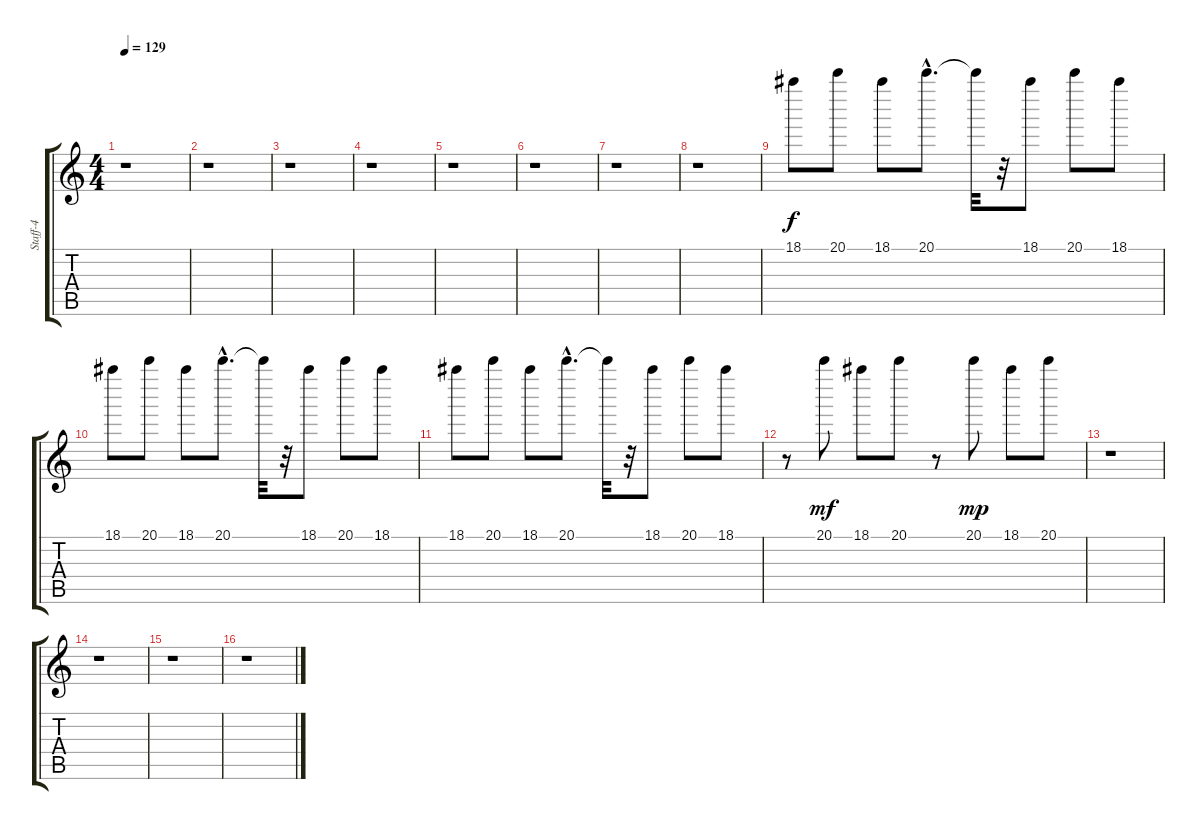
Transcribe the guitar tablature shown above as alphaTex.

\track ("Staff-4" "Staff-4") {instrument glockenspiel}
\staff {score tabs}
\tuning (E6 B5 G5 D5 A4 E4) {hide}
\ts (4 4)
\tempo 129
\clef g2
\ks c
r.1{dy mp} |
r.1 |
r.1 |
r.1 |
r.1 |
r.1 |
r.1 |
r.1 |
18.1.8{dy f instrument glockenspiel} 20.1.8 18.1.8 20.1{hac}.8{d} 20.1{t}.32 r.32 18.1.8 20.1.8 18.1.8 |
18.1.8 20.1.8 18.1.8 20.1{hac}.8{d} 20.1{t}.32 r.32 18.1.8 20.1.8 18.1.8 |
18.1.8 20.1.8 18.1.8 20.1{hac}.8{d} 20.1{t}.32 r.32 18.1.8 20.1.8 18.1.8 |
r.8 20.1.8{dy mf} 18.1.8 20.1.8 r.8 20.1.8{dy mp} 18.1.8 20.1.8 |
r.1 |
r.1 |
r.1 |
r.1
